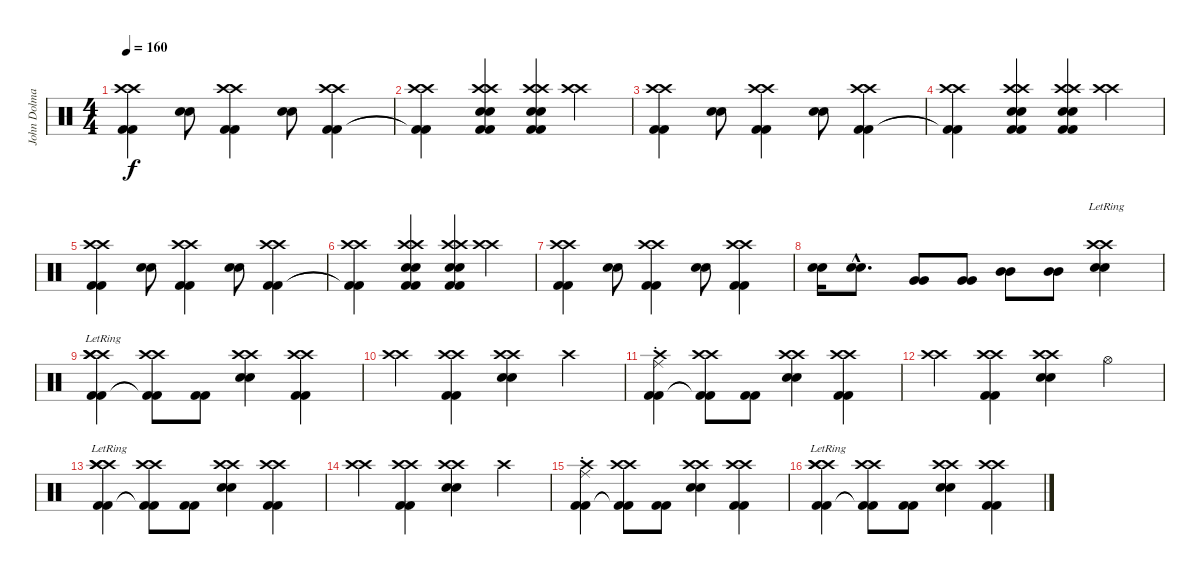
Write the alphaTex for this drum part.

\track ("John Dolmayan" "John Dolma") {instrument percussion}
\staff {score}
\articulation defaults
\ts (4 4)
\tempo 160
\clef neutral
\ks c
("Kick (hit) 2" "Kick (hit) 2" "Crash high (hit)" "Crash high (hit)").4{dy f} ("Snare (hit) 2" "Snare (hit) 2").8 ("Kick (hit) 2" "Kick (hit) 2" "Crash high (hit)" "Crash high (hit)").4 ("Snare (hit) 2" "Snare (hit) 2").8 ("Kick (hit) 2" "Kick (hit) 2" "Crash high (hit)" "Crash high (hit)").4 |
("Kick (hit) 2"{t} "Kick (hit) 2"{t} "Crash high (hit)" "Crash high (hit)").4 ("Kick (hit) 2" "Kick (hit) 2" "Crash high (hit)" "Crash high (hit)" "Snare (hit) 2" "Snare (hit) 2").4 ("Kick (hit) 2" "Kick (hit) 2" "Crash high (hit)" "Crash high (hit)" "Snare (hit) 2" "Snare (hit) 2").4 ("Crash high (hit)" "Crash high (hit)").4 |
("Kick (hit) 2" "Kick (hit) 2" "Crash high (hit)" "Crash high (hit)").4 ("Snare (hit) 2" "Snare (hit) 2").8 ("Kick (hit) 2" "Kick (hit) 2" "Crash high (hit)" "Crash high (hit)").4 ("Snare (hit) 2" "Snare (hit) 2").8 ("Kick (hit) 2" "Kick (hit) 2" "Crash high (hit)" "Crash high (hit)").4 |
("Kick (hit) 2"{t} "Kick (hit) 2"{t} "Crash high (hit)" "Crash high (hit)").4 ("Kick (hit) 2" "Kick (hit) 2" "Crash high (hit)" "Crash high (hit)" "Snare (hit) 2" "Snare (hit) 2").4 ("Kick (hit) 2" "Kick (hit) 2" "Crash high (hit)" "Crash high (hit)" "Snare (hit) 2" "Snare (hit) 2").4 ("Crash high (hit)" "Crash high (hit)").4 |
("Kick (hit) 2" "Kick (hit) 2" "Crash high (hit)" "Crash high (hit)").4 ("Snare (hit) 2" "Snare (hit) 2").8 ("Kick (hit) 2" "Kick (hit) 2" "Crash high (hit)" "Crash high (hit)").4 ("Snare (hit) 2" "Snare (hit) 2").8 ("Kick (hit) 2" "Kick (hit) 2" "Crash high (hit)" "Crash high (hit)").4 |
("Kick (hit) 2"{t} "Kick (hit) 2"{t} "Crash high (hit)" "Crash high (hit)").4 ("Kick (hit) 2" "Kick (hit) 2" "Crash high (hit)" "Crash high (hit)" "Snare (hit) 2" "Snare (hit) 2").4 ("Kick (hit) 2" "Kick (hit) 2" "Crash high (hit)" "Crash high (hit)" "Snare (hit) 2" "Snare (hit) 2").4 ("Crash high (hit)" "Crash high (hit)").4 |
("Kick (hit) 2" "Kick (hit) 2" "Crash high (hit)" "Crash high (hit)").4 ("Snare (hit) 2" "Snare (hit) 2").8 ("Kick (hit) 2" "Kick (hit) 2" "Crash high (hit)" "Crash high (hit)").4 ("Snare (hit) 2" "Snare (hit) 2").8 ("Kick (hit) 2" "Kick (hit) 2" "Crash high (hit)" "Crash high (hit)").4 |
("Snare (hit) 2" "Snare (hit) 2").16 ("Snare (hit) 2"{hac} "Snare (hit) 2"{hac}).8{d} ("Very Low Tom (hit)" "Very Low Tom (hit)").8 ("Very Low Tom (hit)" "Very Low Tom (hit)").8 ("Mid Tom (hit)" "Mid Tom (hit)").8 ("Mid Tom (hit)" "Mid Tom (hit)").8 ("Snare (hit) 2" "Snare (hit) 2" "Crash high (hit)" "Crash high (hit)"{lr}).4 |
("Kick (hit) 2" "Kick (hit) 2" "Crash high (hit)" "Crash high (hit)" "Crash high (hit)"{lr}).4 ("Kick (hit) 2"{t} "Kick (hit) 2"{t} "Crash high (hit)" "Crash high (hit)").8 ("Kick (hit) 2" "Kick (hit) 2").8 ("Snare (hit) 2" "Snare (hit) 2" "Crash high (hit)" "Crash high (hit)").4 ("Kick (hit) 2" "Kick (hit) 2" "Crash high (hit)" "Crash high (hit)").4 |
("Crash high (hit)" "Crash high (hit)").4 ("Kick (hit) 2" "Kick (hit) 2" "Crash high (hit)" "Crash high (hit)").4 ("Snare (hit) 2" "Snare (hit) 2" "Crash high (hit)" "Crash high (hit)").4 "Crash high (hit)".4 |
("Kick (hit) 2" "Kick (hit) 2" "Crash high (hit)" "Ride (choke)").4 ("Kick (hit) 2"{t} "Kick (hit) 2"{t} "Crash high (hit)" "Crash high (hit)").8 ("Kick (hit) 2" "Kick (hit) 2").8 ("Snare (hit) 2" "Snare (hit) 2" "Crash high (hit)" "Crash high (hit)").4 ("Kick (hit) 2" "Kick (hit) 2" "Crash high (hit)" "Crash high (hit)").4 |
("Crash high (hit)" "Crash high (hit)").4 ("Kick (hit) 2" "Kick (hit) 2" "Crash high (hit)" "Crash high (hit)").4 ("Snare (hit) 2" "Snare (hit) 2" "Crash high (hit)" "Crash high (hit)").4 "Hi-Hat (open)".4 |
("Kick (hit) 2" "Kick (hit) 2" "Crash high (hit)" "Crash high (hit)" "Crash high (hit)"{lr}).4 ("Kick (hit) 2"{t} "Kick (hit) 2"{t} "Crash high (hit)" "Crash high (hit)").8 ("Kick (hit) 2" "Kick (hit) 2").8 ("Snare (hit) 2" "Snare (hit) 2" "Crash high (hit)" "Crash high (hit)").4 ("Kick (hit) 2" "Kick (hit) 2" "Crash high (hit)" "Crash high (hit)").4 |
("Crash high (hit)" "Crash high (hit)").4 ("Kick (hit) 2" "Kick (hit) 2" "Crash high (hit)" "Crash high (hit)").4 ("Snare (hit) 2" "Snare (hit) 2" "Crash high (hit)" "Crash high (hit)").4 "Crash high (hit)".4 |
("Kick (hit) 2" "Kick (hit) 2" "Crash high (hit)" "Ride (choke)").4 ("Kick (hit) 2"{t} "Kick (hit) 2"{t} "Crash high (hit)" "Crash high (hit)").8 ("Kick (hit) 2" "Kick (hit) 2").8 ("Snare (hit) 2" "Snare (hit) 2" "Crash high (hit)" "Crash high (hit)").4 ("Kick (hit) 2" "Kick (hit) 2" "Crash high (hit)" "Crash high (hit)").4 |
("Kick (hit) 2" "Kick (hit) 2" "Crash high (hit)" "Crash high (hit)" "Crash high (hit)"{lr}).4 ("Kick (hit) 2"{t} "Kick (hit) 2"{t} "Crash high (hit)" "Crash high (hit)").8 ("Kick (hit) 2" "Kick (hit) 2").8 ("Snare (hit) 2" "Snare (hit) 2" "Crash high (hit)" "Crash high (hit)").4 ("Kick (hit) 2" "Kick (hit) 2" "Crash high (hit)" "Crash high (hit)").4
